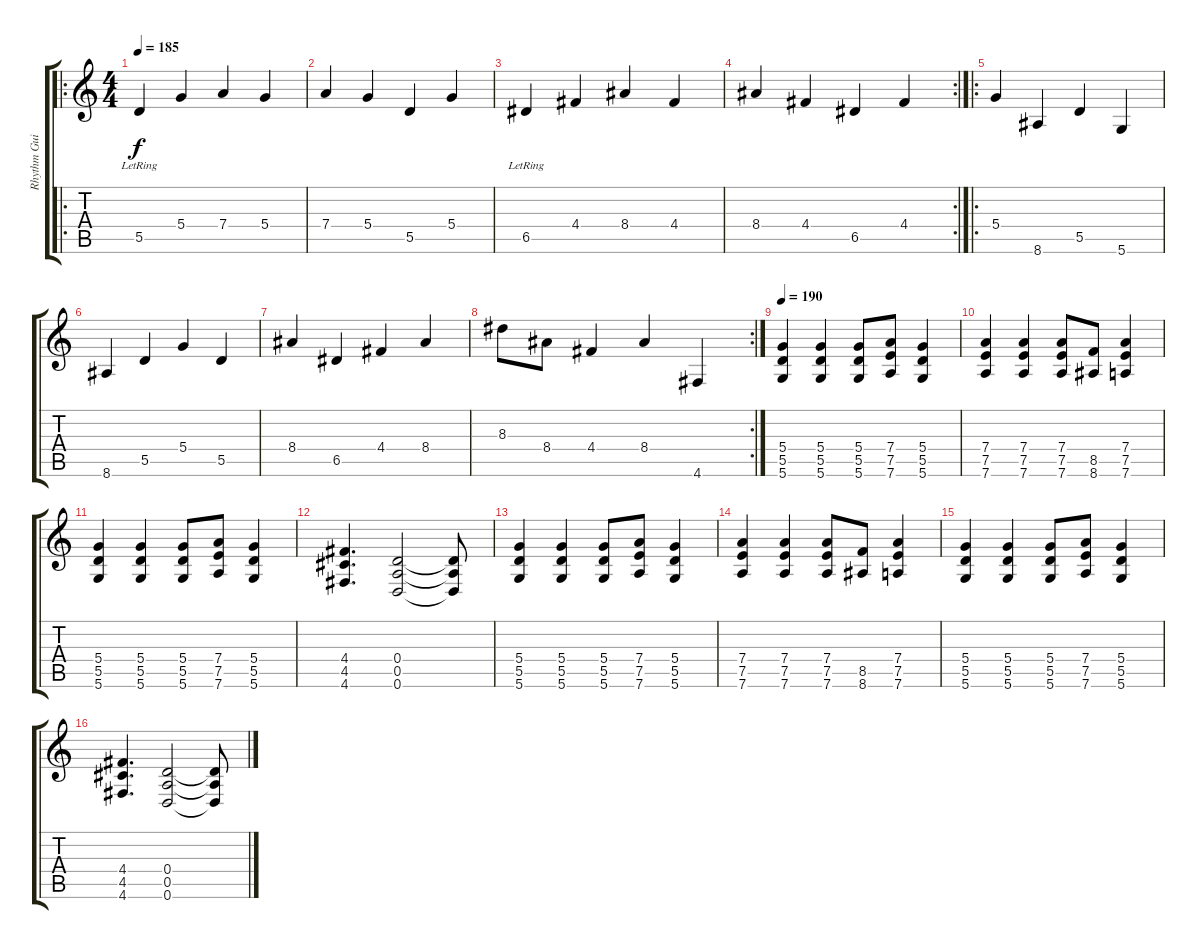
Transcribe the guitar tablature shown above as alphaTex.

\track ("Rhythm Guitar" "Rhythm Gui") {instrument acousticguitarsteel}
\staff {score tabs}
\tuning (E4 B3 G3 D3 A2 D2) {hide}
\ro
\ts (4 4)
\tempo 185
\clef g2
\ks c
5.5{lr}.4{dy f volume 12 instrument acousticguitarsteel} 5.4.4 7.4.4 5.4.4 |
7.4.4 5.4.4 5.5.4 5.4.4 |
6.5{lr}.4 4.4.4 8.4.4 4.4.4 |
\rc 2
8.4.4 4.4.4 6.5.4 4.4.4 |
\ro
5.4.4 8.6.4 5.5.4 5.6.4 |
8.6.4 5.5.4 5.4.4 5.5.4 |
8.4.4 6.5.4 4.4.4 8.4.4 |
\rc 2
8.3.8 8.4.8 4.4.4 8.4.4 4.6.4 |
\tempo 185
\tempo 190
(5.4 5.5 5.6).4{volume 14 instrument distortionguitar} (5.4 5.5 5.6).4 (5.4 5.5 5.6).8 (7.4 7.5 7.6).8 (5.4 5.5 5.6).4 |
(7.4 7.5 7.6).4 (7.4 7.5 7.6).4 (7.4 7.5 7.6).8 (8.5 8.6).8 (7.4 7.5 7.6).4 |
(5.4 5.5 5.6).4 (5.4 5.5 5.6).4 (5.4 5.5 5.6).8 (7.4 7.5 7.6).8 (5.4 5.5 5.6).4 |
(4.4 4.5 4.6).4{d} (0.4 0.5 0.6).2 (0.4{t} 0.5{t} 0.6{t}).8 |
(5.4 5.5 5.6).4 (5.4 5.5 5.6).4 (5.4 5.5 5.6).8 (7.4 7.5 7.6).8 (5.4 5.5 5.6).4 |
(7.4 7.5 7.6).4 (7.4 7.5 7.6).4 (7.4 7.5 7.6).8 (8.5 8.6).8 (7.4 7.5 7.6).4 |
(5.4 5.5 5.6).4 (5.4 5.5 5.6).4 (5.4 5.5 5.6).8 (7.4 7.5 7.6).8 (5.4 5.5 5.6).4 |
(4.4 4.5 4.6).4{d} (0.4 0.5 0.6).2 (0.4{t} 0.5{t} 0.6{t}).8
